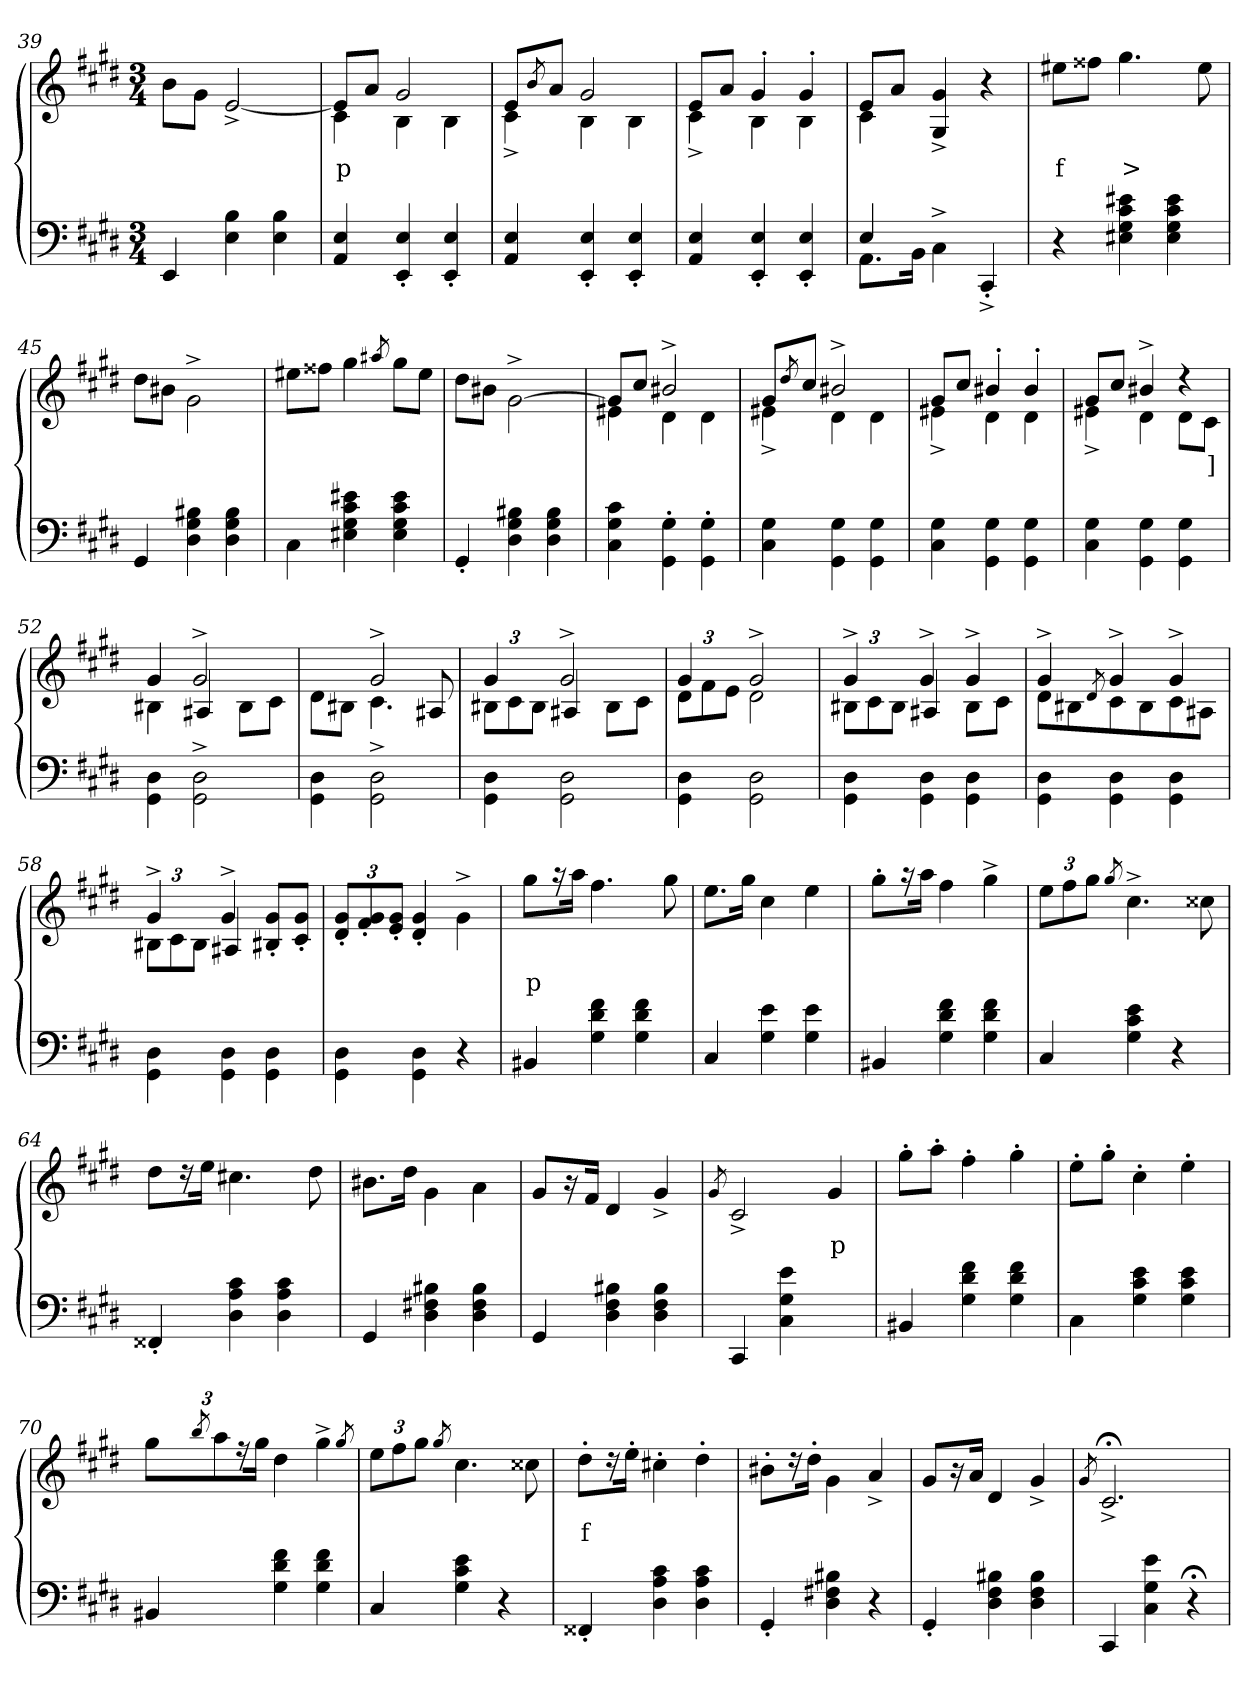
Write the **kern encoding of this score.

**kern	**kern	**text
*part2	*part1	*part1
*staff2	*staff1	*staff1
*clefF4	*clefG2	*
*k[f#c#g#d#]	*k[f#c#g#d#]	*
*M3/4	*M3/4	*
=39	=39	=39
4EE	8b\L	.
.	8g#J	.
4B 4E	[2e^>	.
4B 4E	.	.
=40	=40	=40
*	*^	*
4E 4AA	8eL]	4c#	p
.	8aJ	.	.
4E'> 4EE'>	2g#	4B	.
4E'> 4EE'>	.	4B	.
=41	=41	=41	=41
4E 4AA	8eL	4c#^>	.
.	8qb/	.	.
.	8aJ	.	.
4E'> 4EE'>	2g#	4B	.
4E'> 4EE'>	.	4B	.
=42	=42	=42	=42
4E 4AA	8eL	4c#^>	.
.	8aJ	.	.
4E'> 4EE'>	4g#'>	4B	.
4E'> 4EE'>	4g#'>	4B	.
=43	=43	=43	=43
*^	*	*	*
4E	8.AAL	8eL	4c#	.
.	.	8aJ	.	.
.	16BBJk	.	.	.
4C#^>\	2ryy	4g#^> 4G#^>	2ryy	.
4CC#'>^>	.	4r	.	.
*v	*v	*	*	*
*	*v	*v	*
=44	=44	=44
4r	8ee#XL	f
.	8ff##XJ	.
4e#X 4c# 4G# 4E#X	4.gg#	>
4e# 4c# 4G# 4E#	.	.
.	8ee#	.
=45	=45	=45
4GG#	8dd#L	.
.	8b#XJ	.
4B#X 4G# 4D#	2g#^>\	.
4B# 4G# 4D#	.	.
=46	=46	=46
4C#\	8ee#XL	.
.	8ff##XJ	.
4e#X 4c# 4G# 4E#X	4gg#	.
.	8qaa#X/	.
4e# 4c# 4G# 4E#	8gg#L	.
.	8ee#J	.
=47	=47	=47
4GG#'>	8dd#\L	.
.	8b#XJ	.
4B#X 4G# 4D#	[2g#^>\	.
4B# 4G# 4D#	.	.
=48	=48	=48
*	*^	*
4c# 4G# 4C#	8g#L]	4e#X	.
.	8cc#J	.	.
4G#\'> 4GG#\'>	2b#X^>	4d#	.
4G#\'> 4GG#\'>	.	4d#	.
=49	=49	=49	=49
4G# 4C#	8g#L	4e#X^>	.
.	8qdd#/	.	.
.	8cc#J	.	.
4G#\ 4GG#\	2b#X^>	4d#	.
4G#\ 4GG#\	.	4d#	.
=50	=50	=50	=50
4G# 4C#	8g#L	4e#X^>	.
.	8cc#J	.	.
4G#\ 4GG#\	4b#X'>	4d#	.
4G#\ 4GG#\	4b#'>	4d#	.
=51	=51	=51	=51
4G# 4C#	8g#L	4e#X^>	.
.	8cc#J	.	.
4G#\ 4GG#\	4b#X^>	4d#	.
4G#\ 4GG#\	4r	8d#L	.
.	.	8c#J	]
=52	=52	=52	=52
4D#\ 4GG#\	4g#	4B#X	.
2D#\^> 2GG#\^>	2g#^>	4A#X/	.
.	.	8B#L	.
.	.	8c#J	.
=53	=53	=53	=53
4D#\ 4GG#\	4ryy	8d#\L	.
.	.	8B#XJ	.
2D#\^> 2GG#\^>	2g#^>	4.c#	.
.	.	8A#X/	.
=54	=54	=54	=54
4D#\ 4GG#\	4g#	12B#XL	.
.	.	12c#	.
.	.	12B#J	.
2D#\ 2GG#\	2g#^>	4A#X/	.
.	.	8B#L	.
.	.	8c#J	.
=55	=55	=55	=55
4D#\ 4GG#\	4g#	12d#L	.
.	.	12f#	.
.	.	12eJ	.
2D#\ 2GG#\	2g#^>	2d#	.
=56	=56	=56	=56
4D#\ 4GG#\	4g#^>	12B#XL	.
.	.	12c#	.
.	.	12B#J	.
4D#\ 4GG#\	4g#^>	4A#X/	.
4D#\ 4GG#\	4g#^>	8B#L	.
.	.	8c#J	.
=57	=57	=57	=57
4D#\ 4GG#\	4g#^>	8d#L	.
.	.	8B#X	.
.	8qd#/	.	.
4D#\ 4GG#\	4g#^>	8c#	.
.	.	8B#	.
4D#\ 4GG#\	4g#^>	8c#	.
.	.	8A#XJ	.
=58	=58	=58	=58
4D#\ 4GG#\	4g#^>	12B#L	.
.	.	12c#	.
.	.	12B#J	.
4D#\ 4GG#\	4g#^>	4A#X/	.
4D#\ 4GG#\	8g#'> 8B#X'>L	4ryy	.
.	8g#'> 8c#'>J	.	.
*	*v	*v	*
=59	=59	=59
4D#\ 4GG#\	12g#'> 12d#'>L	.
.	12g#'> 12f#'>	.
.	12g#'> 12e'>J	.
4D#\ 4GG#\	4g#'> 4d#'>	.
4r	4g#^>\	.
=60	=60	=60
4BB#X	8gg#L	p
.	16r	.
.	16aaJk	.
4f# 4d# 4G#	4.ff#	.
4f# 4d# 4G#	.	.
.	8gg#	.
=61	=61	=61
4C#	8.eeL	.
.	16gg#Jk	.
4e 4G#	4cc#	.
4e 4G#	4ee	.
=62	=62	=62
4BB#X	8gg#'>L	.
.	16r	.
.	16aaJk	.
4f# 4d# 4G#	4ff#	.
4f# 4d# 4G#	4gg#^>	.
=63	=63	=63
4C#	12eeL	.
.	12ff#	.
.	12gg#J	.
.	8qgg#/	.
4e 4c# 4G#	4.cc#^>	.
4r	.	.
.	8cc##X	.
=64	=64	=64
4FF##X'>	8dd#L	.
.	16r	.
.	16eeJk	.
4c# 4A 4D#	4.cc#X	.
4c# 4A 4D#	.	.
.	8dd#	.
=65	=65	=65
4GG#	8.b#XL	.
.	16dd#Jk	.
4B#X 4F#X 4D#	4g#\	.
4B# 4F# 4D#	4a\	.
=66	=66	=66
4GG#	8g#L	.
.	16r	.
.	16f#Jk	.
4B#X 4F# 4D#	4d#	.
4B# 4F# 4D#	4g#^>	.
=67	=67	=67
.	8qg#/	.
4CC#	2c#^>	.
4e 4G# 4C#	.	.
4ryy	4g#	p
=68	=68	=68
4BB#X	8gg#'>L	.
.	8aa'>J	.
4f# 4d# 4G#	4ff#'>	.
4f# 4d# 4G#	4gg#'>	.
=69	=69	=69
4C#\	8ee'>L	.
.	8gg#'>J	.
4e 4c# 4G#	4cc#'>	.
4e 4c# 4G#	4ee'>	.
=70	=70	=70
4BB#X	12gg#L	.
.	8qbb/	.
.	12aa	.
.	24r	.
.	24gg#Jk	.
4f# 4d# 4G#	4dd#	.
4f# 4d# 4G#	4gg#^>	.
.	8qgg#/	.
=71	=71	=71
4C#	12eeL	.
.	12ff#	.
.	12gg#J	.
.	8qgg#/	.
4e 4c# 4G#	4.cc#	.
4r	.	.
.	8cc##X	.
=72	=72	=72
4FF##X'>	8dd#'>L	f
.	16r	.
.	16ee'>Jk	.
4c# 4A 4D#	4cc#X'>	.
4c# 4A 4D#	4dd#'>	.
=73	=73	=73
4GG#'>	8b#X'>L	.
.	16r	.
.	16dd#'>Jk	.
4B#X 4F#X 4D#	4g#\	.
4r	4a^>	.
=74	=74	=74
4GG#'>	8g#L	.
.	16r	.
.	16aJk	.
4B#X 4F# 4D#	4d#	.
4B# 4F# 4D#	4g#^>	.
=75	=75	=75
.	8qg#/	.
4CC#	2.c#;<^>	.
4e 4G# 4C#	.	.
4r;<	.	.
=	=	=
*-	*-	*-
